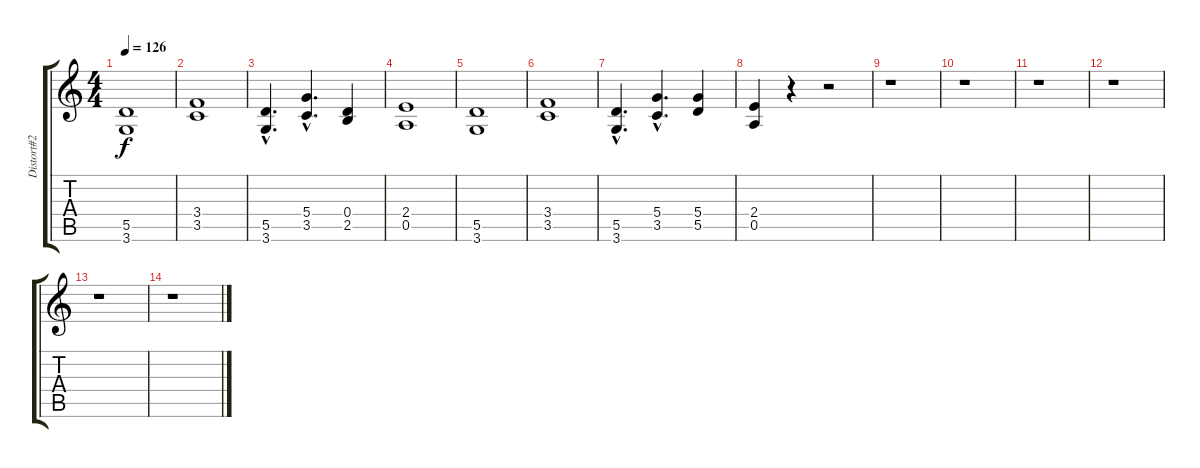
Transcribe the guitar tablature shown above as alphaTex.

\track ("Distort#2" "Distort#2") {instrument distortionguitar}
\staff {score tabs}
\tuning (E4 B3 G3 D3 A2 E2) {hide}
\ts (4 4)
\tempo 126
\clef g2
\ks c
(5.5 3.6).1{dy f} |
(3.4 3.5).1 |
(5.5{hac} 3.6{hac}).4{d} (5.4{hac} 3.5{hac}).4{d} (0.4 2.5).4 |
(2.4 0.5).1 |
(5.5 3.6).1 |
(3.4 3.5).1 |
(5.5{hac} 3.6{hac}).4{d} (5.4{hac} 3.5{hac}).4{d} (5.4 5.5).4 |
(2.4 0.5).4 r.4 r.2 |
r.1 |
r.1 |
r.1 |
r.1 |
r.1 |
r.1
